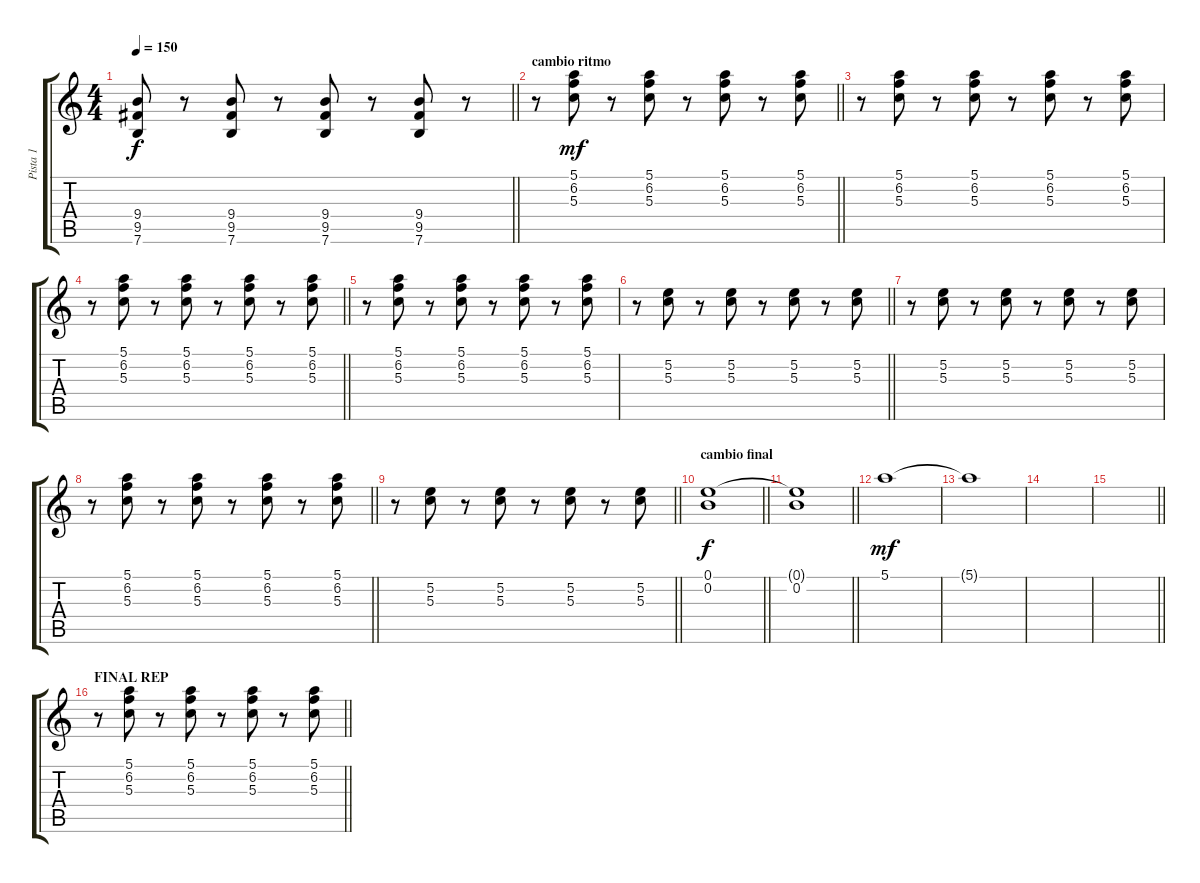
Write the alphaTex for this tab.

\track ("Pista 1" "Pista 1") {instrument overdrivenguitar}
\staff {score tabs}
\tuning (E4 B3 G3 D3 A2 E2) {hide}
\ts (4 4)
\tempo 150
\clef g2
\barLineRight lightlight
\ks c
(9.4 9.5 7.6).8{dy f} r.8 (9.4 9.5 7.6).8 r.8 (9.4 9.5 7.6).8 r.8 (9.4 9.5 7.6).8 r.8 |
\section ("" "cambio ritmo")
\barLineRight lightlight
r.8 (5.1 6.2 5.3).8{dy mf} r.8 (5.1 6.2 5.3).8 r.8 (5.1 6.2 5.3).8 r.8 (5.1 6.2 5.3).8 |
r.8 (5.1 6.2 5.3).8 r.8 (5.1 6.2 5.3).8 r.8 (5.1 6.2 5.3).8 r.8 (5.1 6.2 5.3).8 |
\barLineRight lightlight
r.8 (5.1 6.2 5.3).8 r.8 (5.1 6.2 5.3).8 r.8 (5.1 6.2 5.3).8 r.8 (5.1 6.2 5.3).8 |
r.8 (5.1 6.2 5.3).8 r.8 (5.1 6.2 5.3).8 r.8 (5.1 6.2 5.3).8 r.8 (5.1 6.2 5.3).8 |
\barLineRight lightlight
r.8 (5.2 5.3).8 r.8 (5.2 5.3).8 r.8 (5.2 5.3).8 r.8 (5.2 5.3).8 |
r.8 (5.2 5.3).8 r.8 (5.2 5.3).8 r.8 (5.2 5.3).8 r.8 (5.2 5.3).8 |
\barLineRight lightlight
r.8 (5.1 6.2 5.3).8 r.8 (5.1 6.2 5.3).8 r.8 (5.1 6.2 5.3).8 r.8 (5.1 6.2 5.3).8 |
\barLineRight lightlight
r.8 (5.2 5.3).8 r.8 (5.2 5.3).8 r.8 (5.2 5.3).8 r.8 (5.2 5.3).8 |
\section ("" "cambio final")
\barLineRight lightlight
(0.1 0.2).1{dy f} |
\barLineRight lightlight
(0.1{t} 0.2).1 |
5.1.1{dy mf} |
5.1{t}.1 |
|
\barLineRight lightlight
|
\section ("" "FINAL REP")
\barLineRight lightlight
r.8 (5.1 6.2 5.3).8 r.8 (5.1 6.2 5.3).8 r.8 (5.1 6.2 5.3).8 r.8 (5.1 6.2 5.3).8
